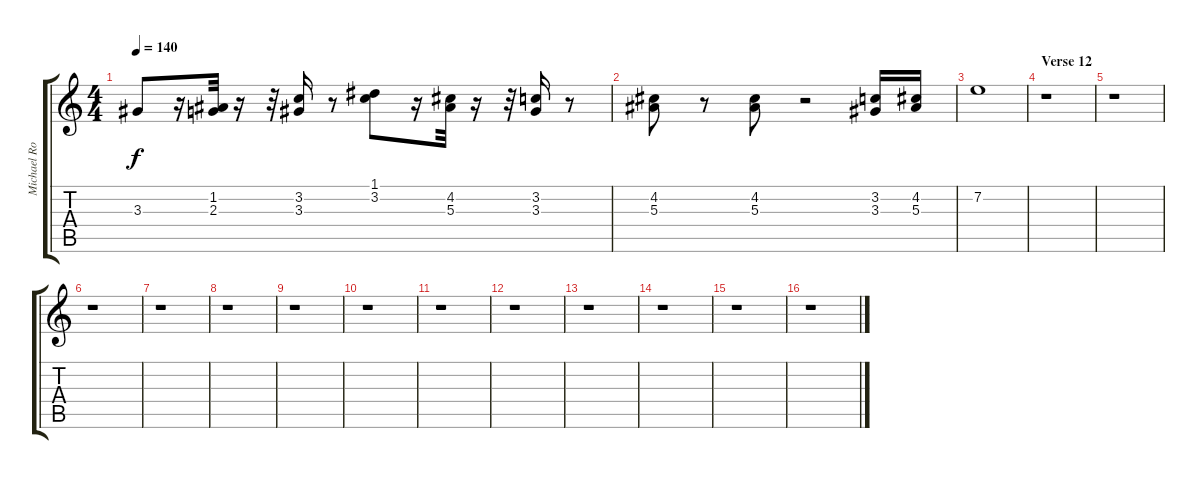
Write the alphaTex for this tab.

\track ("Michael Romeo Acoustic Guitar/Solos/Fill" "Michael Ro") {instrument acousticguitarsteel}
\staff {score tabs}
\tuning (D4 A3 F3 C3 G2 D2) {hide}
\ts (4 4)
\tempo 140
\clef g2
\ks c
3.3.8{dy f} r.16 (1.2 2.3).32 r.16 r.32 (3.2 3.3).16 r.8 (1.1 3.2).8 r.16 (4.2 5.3).32 r.16 r.32 (3.2 3.3).16 r.8 |
(4.2 5.3).8 r.8 (4.2 5.3).8 r.2 (3.2 3.3).16 (4.2 5.3).16 |
7.2.1 |
\section ("" "Verse 12")
r.1 |
r.1 |
r.1 |
r.1 |
r.1 |
r.1 |
r.1 |
r.1 |
r.1 |
r.1 |
r.1 |
r.1 |
r.1
